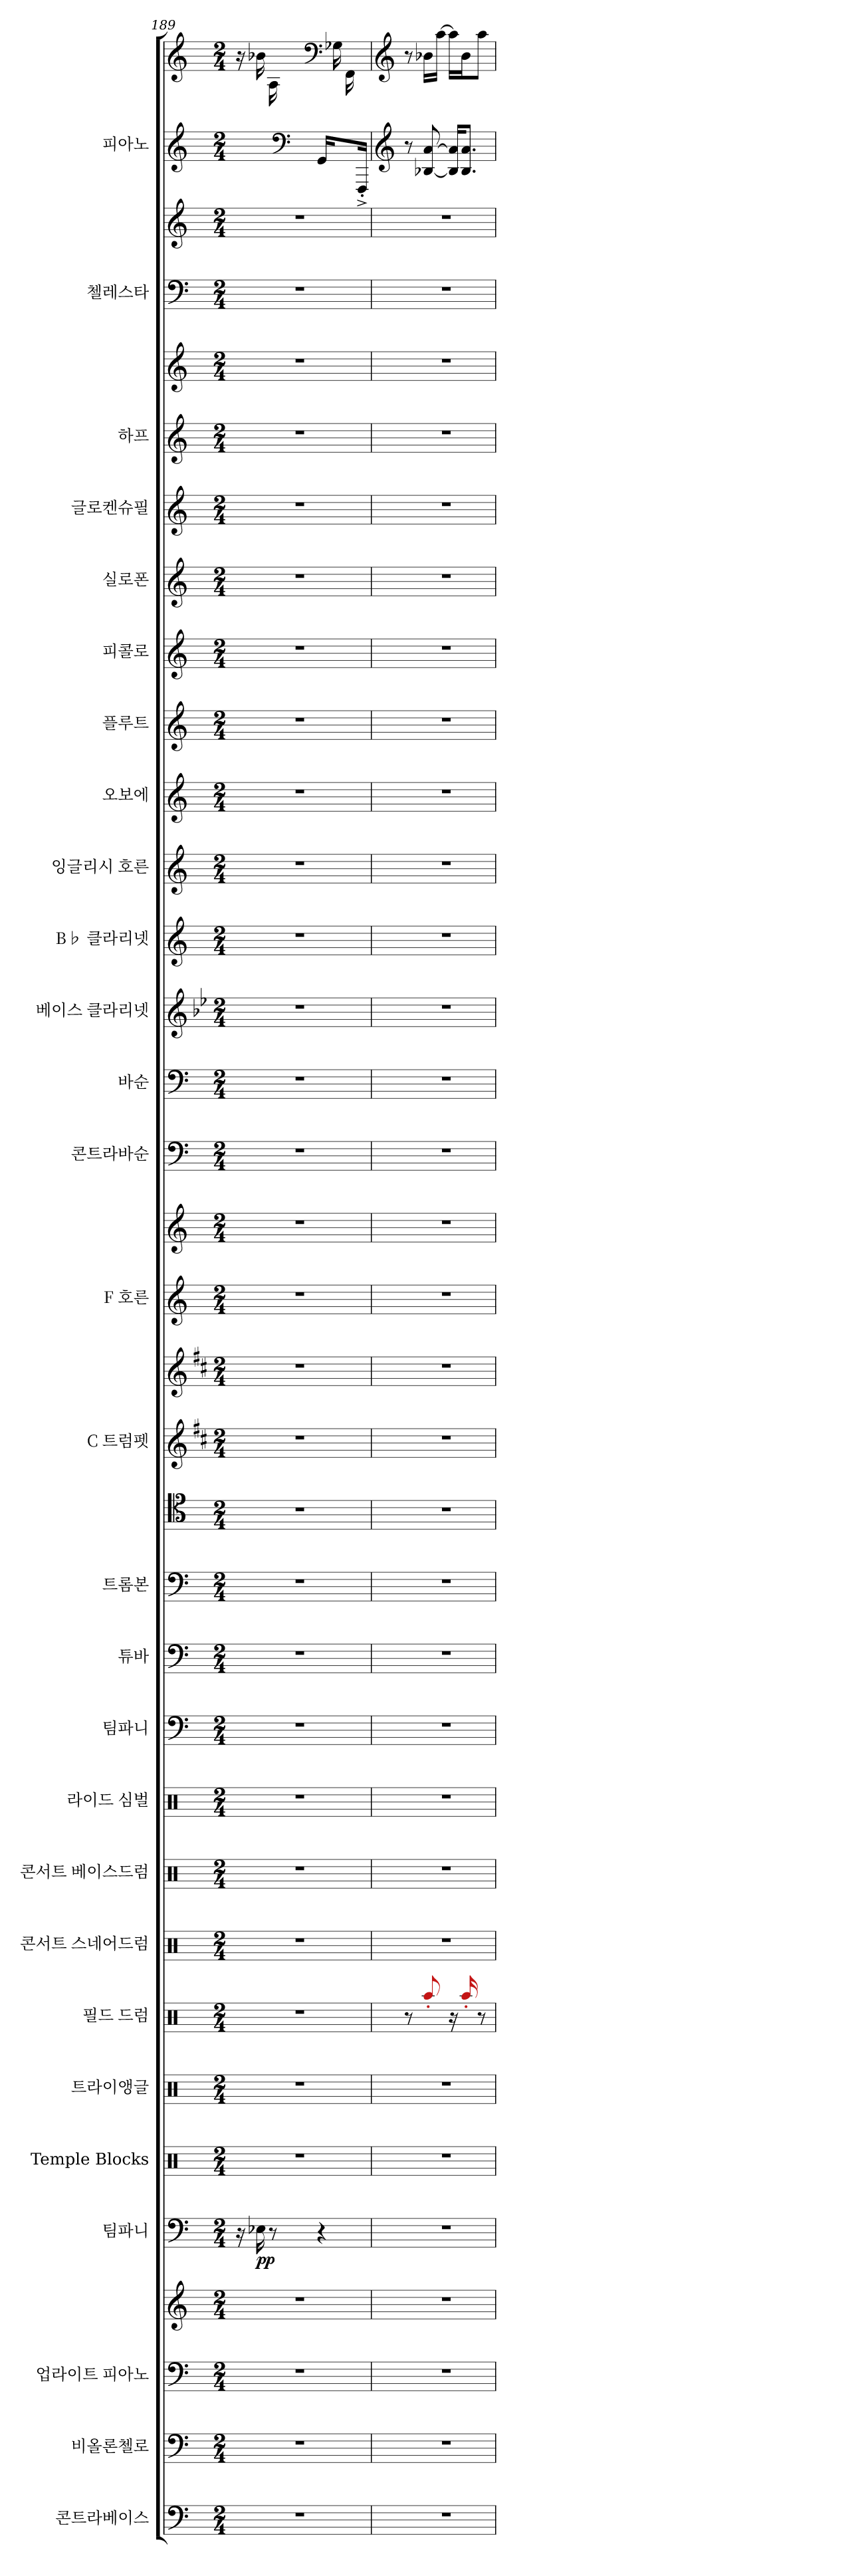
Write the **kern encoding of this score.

**kern	**kern	**kern	**kern	**kern	**dynam	**kern	**kern	**kern	**kern	**kern	**kern	**kern	**kern	**kern	**kern	**kern	**kern	**kern	**kern	**kern	**kern	**kern	**kern	**kern	**kern	**kern	**kern	**kern	**kern	**kern	**kern	**kern	**kern	**kern	**kern
*part28	*part27	*part26	*part26	*part25	*part25	*part24	*part23	*part22	*part21	*part20	*part19	*part18	*part17	*part16	*part16	*part15	*part15	*part14	*part14	*part13	*part12	*part11	*part10	*part9	*part8	*part7	*part6	*part5	*part4	*part3	*part3	*part2	*part2	*part1	*part1
*staff35	*staff34	*staff33	*staff32	*staff31	*staff31	*staff30	*staff29	*staff28	*staff27	*staff26	*staff25	*staff24	*staff23	*staff22	*staff21	*staff20	*staff19	*staff18	*staff17	*staff16	*staff15	*staff14	*staff13	*staff12	*staff11	*staff10	*staff9	*staff8	*staff7	*staff6	*staff5	*staff4	*staff3	*staff2	*staff1
*I"콘트라베이스	*I"비올론첼로	*I"업라이트 피아노	*	*I"팀파니	*	*I"Temple Blocks	*I"트라이앵글	*I"필드 드럼	*I"콘서트 스네어드럼	*I"콘서트 베이스드럼	*I"라이드 심벌	*I"팀파니	*I"튜바	*I"트롬본	*	*I"C 트럼펫	*	*I"F 호른	*	*I"콘트라바순	*I"바순	*I"베이스 클라리넷	*I"B♭ 클라리넷	*I"잉글리시 호른	*I"오보에	*I"플루트	*I"피콜로	*I"실로폰	*I"글로켄슈필	*I"하프	*	*I"첼레스타	*	*I"피아노	*
*	*	*	*	*	*	*I'Tmp. Bl.	*	*	*	*	*	*	*	*	*	*	*	*	*	*	*	*	*	*	*	*	*	*	*	*	*	*	*	*	*
*clefF4	*clefF4	*clefF4	*clefG2	*clefF4	*	*clefX	*clefX	*clefX	*clefX	*clefX	*clefX	*clefF4	*clefF4	*clefF4	*clefC4	*clefG2	*clefG2	*clefG2	*clefG2	*clefF4	*clefF4	*clefG2	*clefG2	*clefG2	*clefG2	*clefG2	*clefG2	*clefG2	*clefG2	*clefG2	*clefG2	*clefF4	*clefG2	*clefG2	*clefG2
*ITrd7c12	*	*	*	*	*	*	*	*	*	*	*	*	*	*	*	*ITrd1c2	*ITrd1c2	*ITrd4c7	*ITrd4c7	*ITrd7c12	*	*ITrd8c14	*ITrd1c2	*ITrd4c7	*	*	*ITrd-7c-12	*ITrd-7c-12	*ITrd-14c-24	*	*	*ITrd-7c-12	*ITrd-7c-12	*	*
*k[]	*k[]	*k[]	*k[]	*k[]	*	*k[]	*k[]	*k[]	*k[]	*k[]	*k[]	*k[]	*k[]	*k[]	*k[]	*k[]	*k[]	*k[b-]	*k[b-]	*k[]	*k[]	*k[b-e-]	*k[b-e-]	*k[b-]	*k[]	*k[]	*k[]	*k[]	*k[]	*k[]	*k[]	*k[]	*k[]	*k[]	*k[]
*M2/4	*M2/4	*M2/4	*M2/4	*M2/4	*	*M2/4	*M2/4	*M2/4	*M2/4	*M2/4	*M2/4	*M2/4	*M2/4	*M2/4	*M2/4	*M2/4	*M2/4	*M2/4	*M2/4	*M2/4	*M2/4	*M2/4	*M2/4	*M2/4	*M2/4	*M2/4	*M2/4	*M2/4	*M2/4	*M2/4	*M2/4	*M2/4	*M2/4	*M2/4	*M2/4
=189	=189	=189	=189	=189	=189	=189	=189	=189	=189	=189	=189	=189	=189	=189	=189	=189	=189	=189	=189	=189	=189	=189	=189	=189	=189	=189	=189	=189	=189	=189	=189	=189	=189	=189	=189
*	*	*	*	*	*	*	*	*	*	*	*	*	*	*	*	*	*	*	*	*	*	*	*	*	*	*	*	*	*	*	*	*	*	*^	*
2r	2r	2r	2r	16r	.	2r	2r	2r	2r	2r	2r	2r	2r	2r	2r	2r	2r	2r	2r	2r	2r	2r	2r	2r	2r	2r	2r	2r	2r	2r	2r	2r	2r	8.ryy	8ryy	16r
!	!	!	!	!	!LO:DY:b	!	!	!	!	!	!	!	!	!	!	!	!	!	!	!	!	!	!	!	!	!	!	!	!	!	!	!	!	!	!	!
.	.	.	.	16E-X\	pp	.	.	.	.	.	.	.	.	.	.	.	.	.	.	.	.	.	.	.	.	.	.	.	.	.	.	.	.	.	.	16b-X\LL
.	.	.	.	8r	.	.	.	.	.	.	.	.	.	.	.	.	.	.	.	.	.	.	.	.	.	.	.	.	.	.	.	.	.	.	16ryy	16A\
*	*	*	*	*	*	*	*	*	*	*	*	*	*	*	*	*	*	*	*	*	*	*	*	*	*	*	*	*	*	*	*	*	*	*clefF4	*	*
.	.	.	.	.	.	.	.	.	.	.	.	.	.	.	.	.	.	.	.	.	.	.	.	.	.	.	.	.	.	.	.	.	.	16A-X/JJ	16rCCyy	8ryy
.	.	.	.	4r	.	.	.	.	.	.	.	.	.	.	.	.	.	.	.	.	.	.	.	.	.	.	.	.	.	.	.	.	.	16GG/LL	4ryy	.
*	*	*	*	*	*	*	*	*	*	*	*	*	*	*	*	*	*	*	*	*	*	*	*	*	*	*	*	*	*	*	*	*	*	*	*	*clefF4
.	.	.	.	.	.	.	.	.	.	.	.	.	.	.	.	.	.	.	.	.	.	.	.	.	.	.	.	.	.	.	.	.	.	8ryy	.	16G-X\
.	.	.	.	.	.	.	.	.	.	.	.	.	.	.	.	.	.	.	.	.	.	.	.	.	.	.	.	.	.	.	.	.	.	.	.	16FF\
.	.	.	.	.	.	.	.	.	.	.	.	.	.	.	.	.	.	.	.	.	.	.	.	.	.	.	.	.	.	.	.	.	.	16FFF'^/JJ	.	16ryy
*	*	*	*	*	*	*	*	*	*	*	*	*	*	*	*	*	*	*	*	*	*	*	*	*	*	*	*	*	*	*	*	*	*	*v	*v	*
!!LO:PB:g=z
=190	=190	=190	=190	=190	=190	=190	=190	=190	=190	=190	=190	=190	=190	=190	=190	=190	=190	=190	=190	=190	=190	=190	=190	=190	=190	=190	=190	=190	=190	=190	=190	=190	=190	=190	=190
*	*	*	*	*	*	*	*	*	*	*	*	*	*	*	*	*	*	*	*	*	*	*	*	*	*	*	*	*	*	*	*	*	*	*clefG2	*clefG2
2r	2r	2r	2r	2r	.	2r	2r	8r	2r	2r	2r	2r	2r	2r	2r	2r	2r	2r	2r	2r	2r	2r	2r	2r	2r	2r	2r	2r	2r	2r	2r	2r	2r	8r	8r
.	.	.	.	.	.	.	.	8aa'/	.	.	.	.	.	.	.	.	.	.	.	.	.	.	.	.	.	.	.	.	.	.	.	.	.	[8B-X/ [8a/	16b-X\LL
.	.	.	.	.	.	.	.	.	.	.	.	.	.	.	.	.	.	.	.	.	.	.	.	.	.	.	.	.	.	.	.	.	.	.	[16aa\JJ
.	.	.	.	.	.	.	.	16r	.	.	.	.	.	.	.	.	.	.	.	.	.	.	.	.	.	.	.	.	.	.	.	.	.	16B-/] 16a/]KL	16aa\LL]
.	.	.	.	.	.	.	.	16aa'/	.	.	.	.	.	.	.	.	.	.	.	.	.	.	.	.	.	.	.	.	.	.	.	.	.	8.B-/ 8.a/J	16b-\J
.	.	.	.	.	.	.	.	8r	.	.	.	.	.	.	.	.	.	.	.	.	.	.	.	.	.	.	.	.	.	.	.	.	.	.	8aa\J
=	=	=	=	=	=	=	=	=	=	=	=	=	=	=	=	=	=	=	=	=	=	=	=	=	=	=	=	=	=	=	=	=	=	=	=
*-	*-	*-	*-	*-	*-	*-	*-	*-	*-	*-	*-	*-	*-	*-	*-	*-	*-	*-	*-	*-	*-	*-	*-	*-	*-	*-	*-	*-	*-	*-	*-	*-	*-	*-	*-
